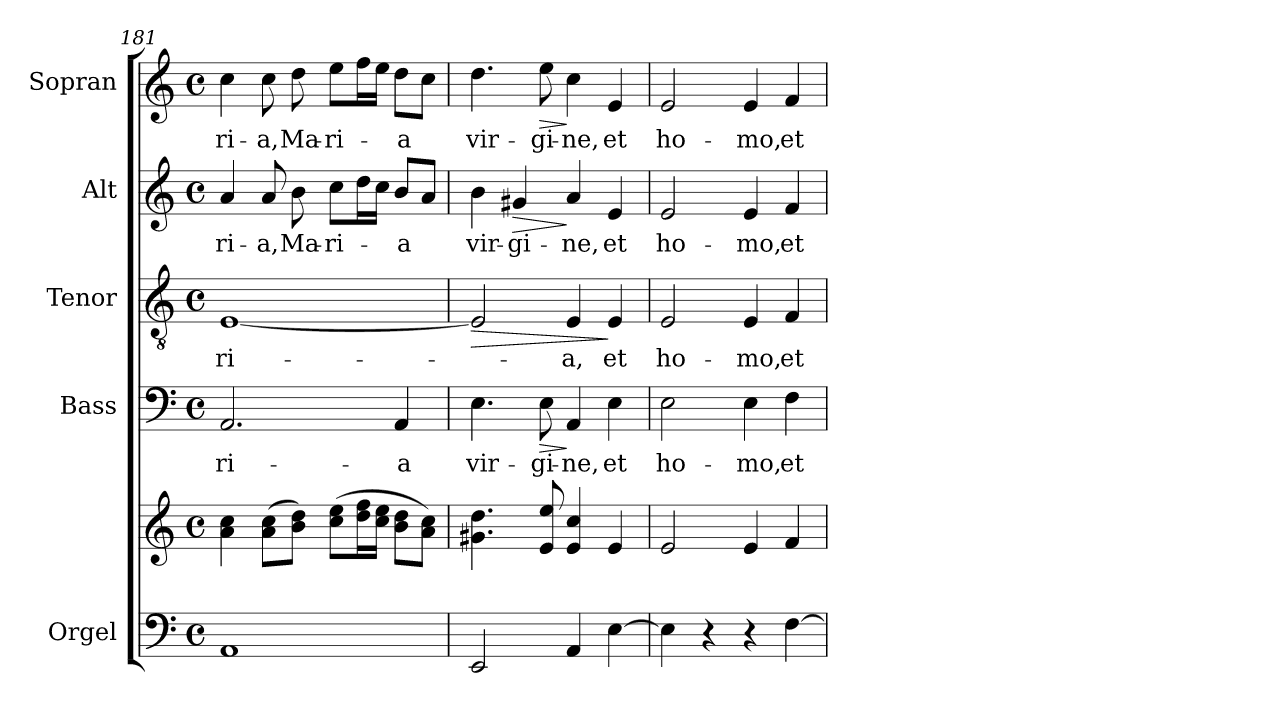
**kern	**kern	**kern	**text	**dynam	**kern	**text	**dynam	**kern	**text	**dynam	**kern	**text	**dynam
*part5	*part5	*part4	*part4	*part4	*part3	*part3	*part3	*part2	*part2	*part2	*part1	*part1	*part1
*staff6	*staff5	*staff4	*staff4	*staff4	*staff3	*staff3	*staff3	*staff2	*staff2	*staff2	*staff1	*staff1	*staff1
*I"Orgel	*	*I"Bass	*	*	*I"Tenor	*	*	*I"Alt	*	*	*I"Sopran	*	*
*I'Org.	*	*I'B.	*	*	*I'T.	*	*	*I'A.	*	*	*I'S.	*	*
*clefF4	*clefG2	*clefF4	*	*	*clefGv2	*	*	*clefG2	*	*	*clefG2	*	*
*k[]	*k[]	*k[]	*	*	*k[]	*	*	*k[]	*	*	*k[]	*	*
*C:	*C:	*C:	*	*	*C:	*	*	*C:	*	*	*C:	*	*
*M4/4	*M4/4	*M4/4	*	*	*M4/4	*	*	*M4/4	*	*	*M4/4	*	*
*met(c)	*met(c)	*met(c)	*	*	*met(c)	*	*	*met(c)	*	*	*met(c)	*	*
=181	=181	=181	=181	=181	=181	=181	=181	=181	=181	=181	=181	=181	=181
!	!	!	!LO:LY:b	!	!	!LO:LY:b	!	!	!LO:LY:b	!	!	!LO:LY:b	!
1AA	4a\ 4cc\	2.AA/	-ri-	.	[1E	-ri-	.	4a/	-ri-	.	4cc\	-ri-	.
!	!	!	!	!	!	!	!	!	!LO:LY:b	!	!	!LO:LY:b	!
.	(>8a\ 8cc\L	.	.	.	.	.	.	8a/	-a,	.	8cc\	-a,	.
!	!	!	!	!	!	!	!	!	!LO:LY:b	!	!	!LO:LY:b	!
.	8b\ 8dd\J)	.	.	.	.	.	.	8b\	Ma-	.	8dd\	Ma-	.
!	!	!	!	!	!	!	!	!	!LO:LY:b	!	!	!LO:LY:b	!
.	(>8cc\ 8ee\L	.	.	.	.	.	.	8cc\L	-ri-	.	8ee\L	-ri-	.
.	16dd\ 16ff\L	.	.	.	.	.	.	16dd\L	.	.	16ff\L	.	.
.	16cc\ 16ee\JJ	.	.	.	.	.	.	16cc\JJ	.	.	16ee\JJ	.	.
!	!	!	!LO:LY:b	!	!	!	!	!	!LO:LY:b	!	!	!LO:LY:b	!
.	8b\ 8dd\L	4AA/	-a	.	.	.	.	8b/L	-a	.	8dd\L	-a	.
.	8a\ 8cc\J)	.	.	.	.	.	.	8a/J	.	.	8cc\J	.	.
=182	=182	=182	=182	=182	=182	=182	=182	=182	=182	=182	=182	=182	=182
!	!	!	!LO:LY:b	!	!	!	!LO:HP:b	!	!LO:LY:b	!	!	!LO:LY:b	!
2EE/	4.g#X\ 4.dd\	4.E\	vir-	.	2E/]	.	>	4b\	vir-	.	4.dd\	vir-	.
!	!	!	!	!	!	!	!	!	!LO:LY:b	!LO:HP:b	!	!	!
.	.	.	.	.	.	.	.	4g#X/	-gi-	>	.	.	.
!	!	!	!LO:LY:b	!LO:HP:b	!	!	!	!	!	!	!	!LO:LY:b	!LO:HP:b
.	8e/ 8ee/	8E\	-gi-	>	.	.	.	.	.	.	8ee\	-gi-	>
!	!	!	!LO:LY:b	!	!	!LO:LY:b	!	!	!LO:LY:b	!	!	!LO:LY:b	!
4AA/	4e/ 4cc/	4AA/	-ne,	]	4E/	-a,	.	4a/	-ne,	]	4cc\	-ne,	]
!	!	!	!LO:LY:b	!	!	!LO:LY:b	!	!	!LO:LY:b	!	!	!LO:LY:b	!
[4E\	4e/	4E\	et	.	4E/	et	]	4e/	et	.	4e/	et	.
!!LO:PB:g=z
=183	=183	=183	=183	=183	=183	=183	=183	=183	=183	=183	=183	=183	=183
!	!	!	!LO:LY:b	!	!	!LO:LY:b	!	!	!LO:LY:b	!	!	!LO:LY:b	!
4E\]	2e/	2E\	ho-	.	2E/	ho-	.	2e/	ho-	.	2e/	ho-	.
4r	.	.	.	.	.	.	.	.	.	.	.	.	.
!	!	!	!LO:LY:b	!	!	!LO:LY:b	!	!	!LO:LY:b	!	!	!LO:LY:b	!
4r	4e/	4E\	-mo,	.	4E/	-mo,	.	4e/	-mo,	.	4e/	-mo,	.
!	!	!	!LO:LY:b	!	!	!LO:LY:b	!	!	!LO:LY:b	!	!	!LO:LY:b	!
[4F\	4f/	4F\	et	.	4F/	et	.	4f/	et	.	4f/	et	.
=	=	=	=	=	=	=	=	=	=	=	=	=	=
*-	*-	*-	*-	*-	*-	*-	*-	*-	*-	*-	*-	*-	*-
